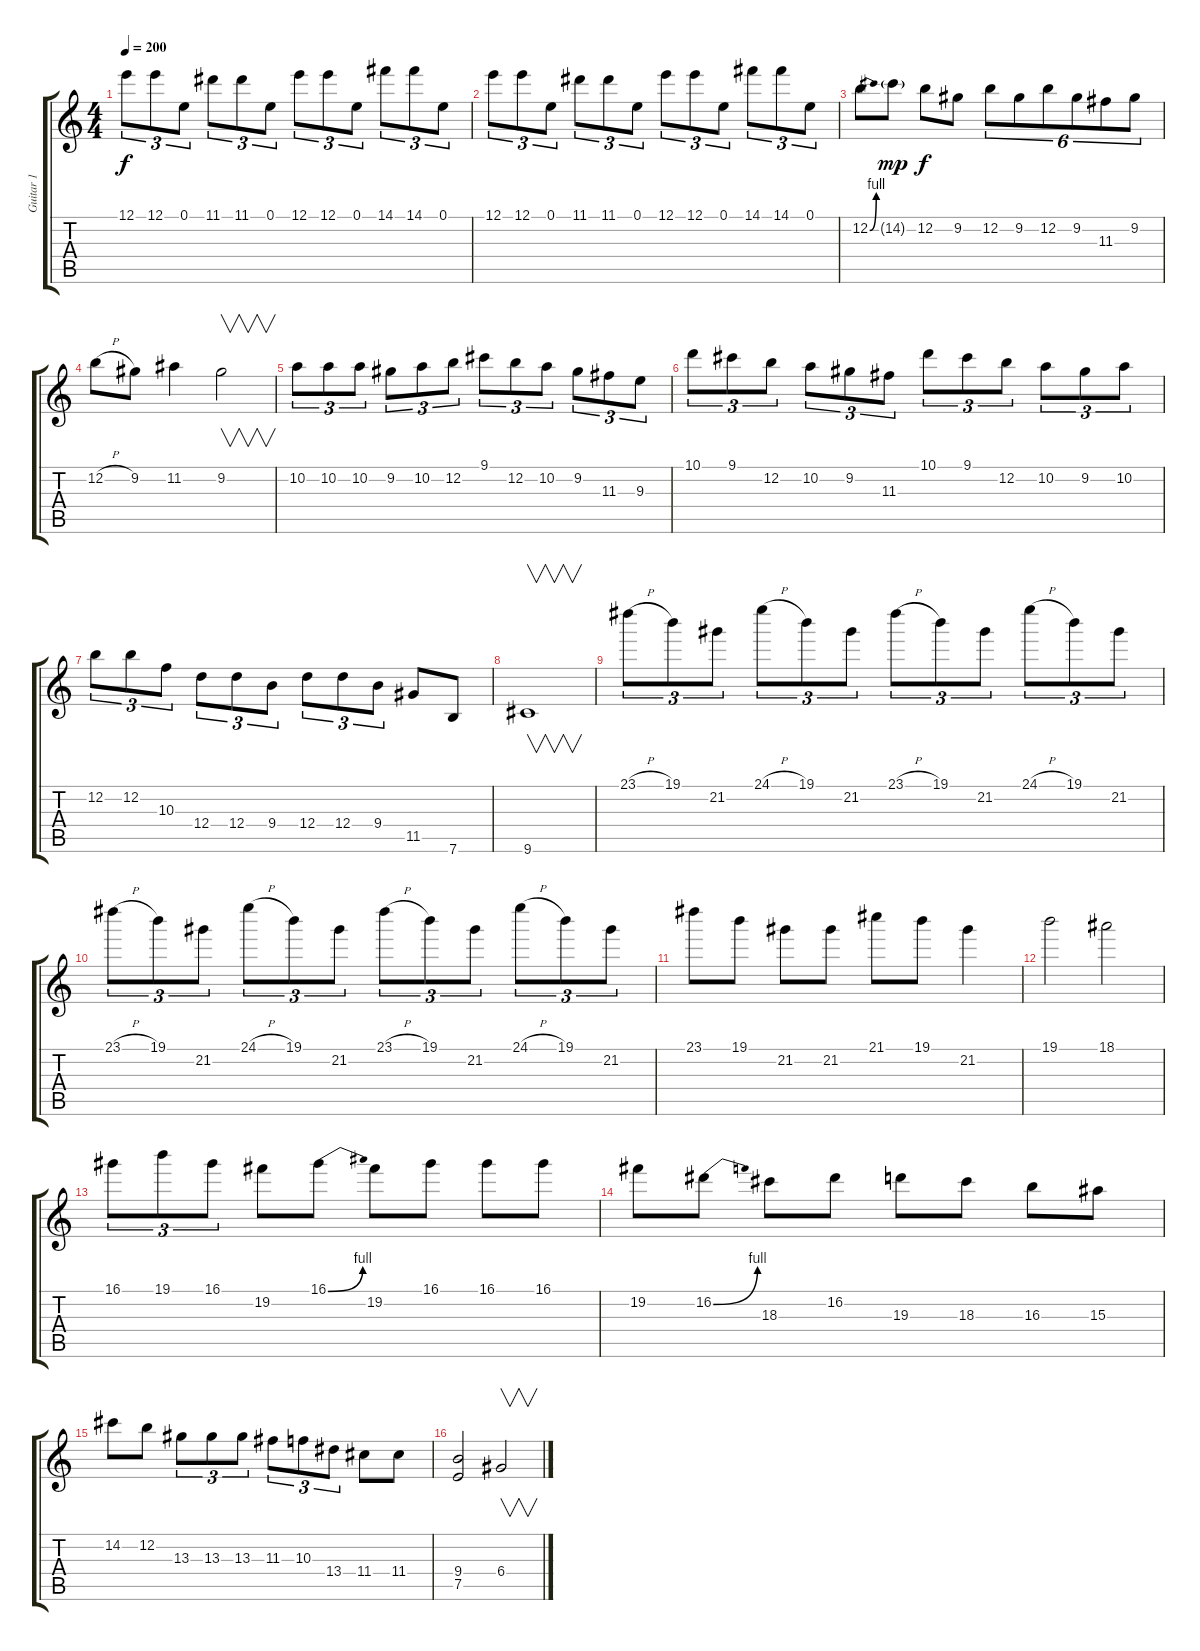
\track ("Guitar 1" "Guitar 1") {instrument distortionguitar}
\staff {score tabs}
\tuning (E4 B3 G3 D3 A2 E2) {hide}
\ts (4 4)
\tempo 200
\clef g2
\ks c
12.1.8{tu (3 2) dy f} 12.1.8{tu (3 2)} 0.1.8{tu (3 2)} 11.1.8{tu (3 2)} 11.1.8{tu (3 2)} 0.1.8{tu (3 2)} 12.1.8{tu (3 2)} 12.1.8{tu (3 2)} 0.1.8{tu (3 2)} 14.1.8{tu (3 2)} 14.1.8{tu (3 2)} 0.1.8{tu (3 2)} |
12.1.8{tu (3 2)} 12.1.8{tu (3 2)} 0.1.8{tu (3 2)} 11.1.8{tu (3 2)} 11.1.8{tu (3 2)} 0.1.8{tu (3 2)} 12.1.8{tu (3 2)} 12.1.8{tu (3 2)} 0.1.8{tu (3 2)} 14.1.8{tu (3 2)} 14.1.8{tu (3 2)} 0.1.8{tu (3 2)} |
12.2{be (bend 0 0 60 4)}.8 14.2{g}.8{dy mp} 12.2.8{dy f} 9.2.8 12.2.8{tu (6 4)} 9.2.8{tu (6 4)} 12.2.8{tu (6 4)} 9.2.8{tu (6 4)} 11.3.8{tu (6 4)} 9.2.8{tu (6 4)} |
12.2{h}.8 9.2.8 11.2.4 9.2.2{v} |
10.2.8{tu (3 2)} 10.2.8{tu (3 2)} 10.2.8{tu (3 2)} 9.2.8{tu (3 2)} 10.2.8{tu (3 2)} 12.2.8{tu (3 2)} 9.1.8{tu (3 2)} 12.2.8{tu (3 2)} 10.2.8{tu (3 2)} 9.2.8{tu (3 2)} 11.3.8{tu (3 2)} 9.3.8{tu (3 2)} |
10.1.8{tu (3 2)} 9.1.8{tu (3 2)} 12.2.8{tu (3 2)} 10.2.8{tu (3 2)} 9.2.8{tu (3 2)} 11.3.8{tu (3 2)} 10.1.8{tu (3 2)} 9.1.8{tu (3 2)} 12.2.8{tu (3 2)} 10.2.8{tu (3 2)} 9.2.8{tu (3 2)} 10.2.8{tu (3 2)} |
12.2.8{tu (3 2)} 12.2.8{tu (3 2)} 10.3.8{tu (3 2)} 12.4.8{tu (3 2)} 12.4.8{tu (3 2)} 9.4.8{tu (3 2)} 12.4.8{tu (3 2)} 12.4.8{tu (3 2)} 9.4.8{tu (3 2)} 11.5.8 7.6.8 |
9.6.1{v} |
23.1{h}.8{tu (3 2)} 19.1.8{tu (3 2)} 21.2.8{tu (3 2)} 24.1{h}.8{tu (3 2)} 19.1.8{tu (3 2)} 21.2.8{tu (3 2)} 23.1{h}.8{tu (3 2)} 19.1.8{tu (3 2)} 21.2.8{tu (3 2)} 24.1{h}.8{tu (3 2)} 19.1.8{tu (3 2)} 21.2.8{tu (3 2)} |
23.1{h}.8{tu (3 2)} 19.1.8{tu (3 2)} 21.2.8{tu (3 2)} 24.1{h}.8{tu (3 2)} 19.1.8{tu (3 2)} 21.2.8{tu (3 2)} 23.1{h}.8{tu (3 2)} 19.1.8{tu (3 2)} 21.2.8{tu (3 2)} 24.1{h}.8{tu (3 2)} 19.1.8{tu (3 2)} 21.2.8{tu (3 2)} |
23.1.8 19.1.8 21.2.8 21.2.8 21.1.8 19.1.8 21.2.4 |
19.1.2 18.1.2 |
16.1.8{tu (3 2)} 19.1.8{tu (3 2)} 16.1.8{tu (3 2)} 19.2.8 16.1{be (bend 0 0 60 4)}.8 19.2.8 16.1.8 16.1.8 16.1.8 |
19.2.8 16.2{be (bend 0 0 60 4)}.8 18.3.8 16.2.8 19.3.8 18.3.8 16.3.8 15.3.8 |
14.2.8 12.2.8 13.3.8{tu (3 2)} 13.3.8{tu (3 2)} 13.3.8{tu (3 2)} 11.3.8{tu (3 2)} 10.3.8{tu (3 2)} 13.4.8{tu (3 2)} 11.4.8 11.4.8 |
(9.4 7.5).2 6.4.2{v}
